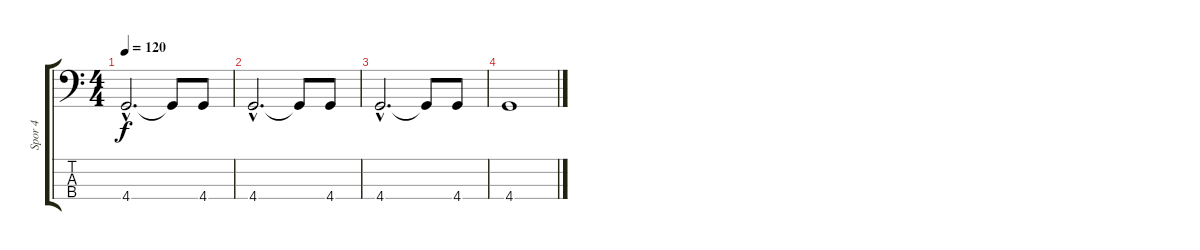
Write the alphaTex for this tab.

\track ("Spor 4" "Spor 4") {instrument electricbassfinger}
\staff {score tabs}
\tuning (Gb2 Db2 Ab1 Eb1) {hide}
\ts (4 4)
\tempo 120
\clef f4
\ks c
4.4{hac}.2{d dy f} 4.4{t}.8 4.4.8 |
4.4{hac}.2{d} 4.4{t}.8 4.4.8 |
4.4{hac}.2{d} 4.4{t}.8 4.4.8 |
4.4.1
